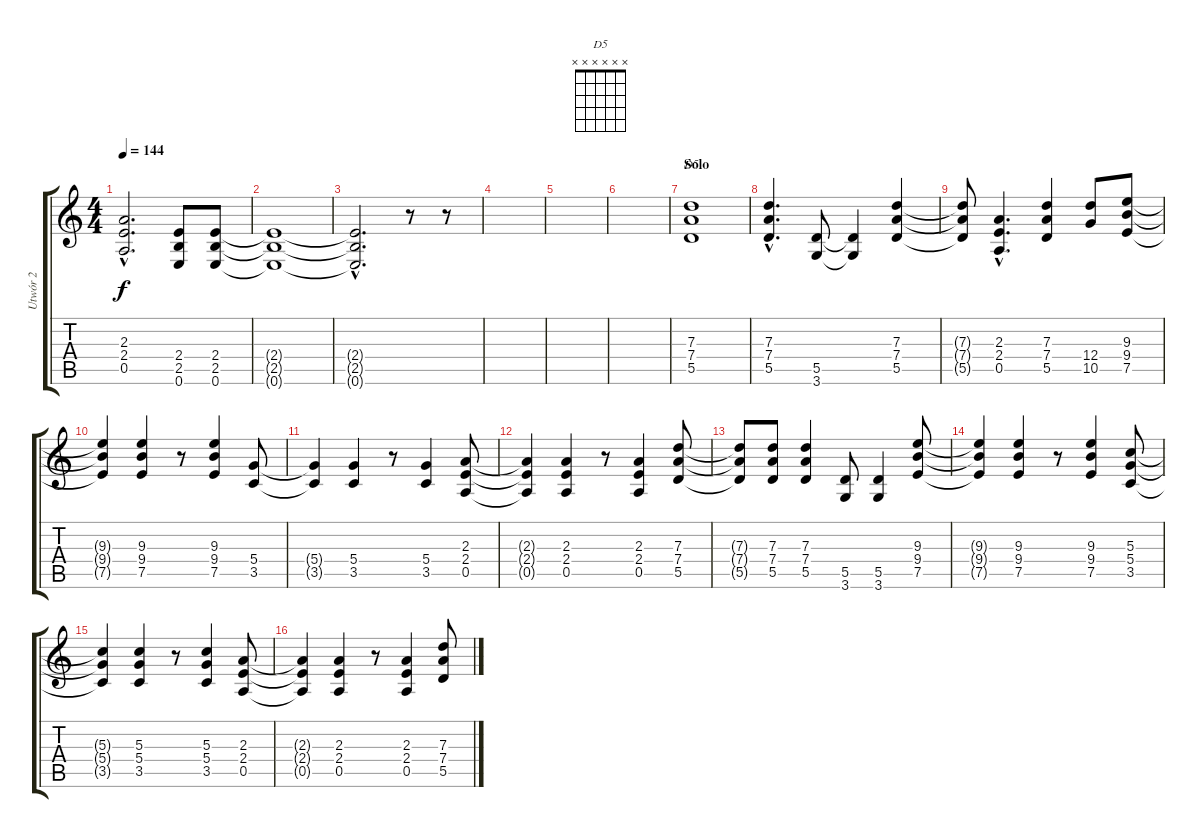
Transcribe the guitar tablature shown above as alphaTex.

\track ("Utwór 2" "Utwór 2") {instrument distortionguitar}
\staff {score tabs}
\tuning (E4 B3 G3 D3 A2 E2) {hide}
\chord ("D5" x x x x x x) {firstfret 0}
\ts (4 4)
\tempo 144
\clef g2
\ks c
(2.3{hac t} 2.4{hac t} 0.5{hac t}).2{d dy f} (2.4 2.5 0.6).8 (2.4 2.5 0.6).8 |
(2.4{t} 2.5{t} 0.6{t}).1 |
(2.4{hac t} 2.5{hac t} 0.6{hac t}).2{d} r.8 r.8 |
|
|
|
\section ("" "Solo")
(7.3 7.4 5.5).1{ch "D5"} |
(7.3{hac} 7.4{hac} 5.5{hac}).4{d} (5.5 3.6).8 (5.5{t} 3.6{t}).4 (7.3 7.4 5.5).4 |
(7.3{t} 7.4{t} 5.5{t}).8 (2.3{hac} 2.4{hac} 0.5{hac}).4{d} (7.3 7.4 5.5).4 (12.4 10.5).8 (9.3 9.4 7.5).8 |
(9.3{t} 9.4{t} 7.5{t}).4 (9.3 9.4 7.5).4 r.8 (9.3 9.4 7.5).4 (5.4 3.5).8 |
(5.4{t} 3.5{t}).4 (5.4 3.5).4 r.8 (5.4 3.5).4 (2.3 2.4 0.5).8 |
(2.3{t} 2.4{t} 0.5{t}).4 (2.3 2.4 0.5).4 r.8 (2.3 2.4 0.5).4 (7.3 7.4 5.5).8 |
(7.3{t} 7.4{t} 5.5{t}).8 (7.3 7.4 5.5).8 (7.3 7.4 5.5).4 (5.5 3.6).8 (5.5 3.6).4 (9.3 9.4 7.5).8 |
(9.3{t} 9.4{t} 7.5{t}).4 (9.3 9.4 7.5).4 r.8 (9.3 9.4 7.5).4 (5.3 5.4 3.5).8 |
(5.3{t} 5.4{t} 3.5{t}).4 (5.3 5.4 3.5).4 r.8 (5.3 5.4 3.5).4 (2.3 2.4 0.5).8 |
(2.3{t} 2.4{t} 0.5{t}).4 (2.3 2.4 0.5).4 r.8 (2.3 2.4 0.5).4 (7.3 7.4 5.5).8
